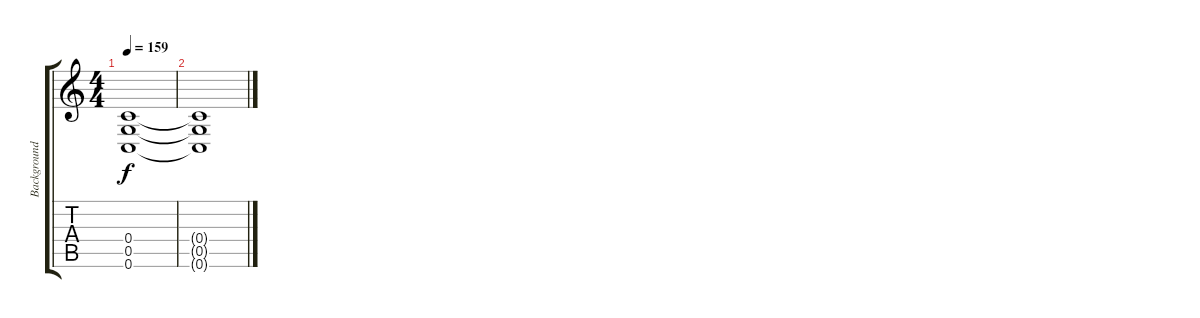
\track ("Background Guitar (Dan Jacobs)" "Background") {instrument distortionguitar}
\staff {score tabs}
\tuning (D4 A3 F3 C3 G2 C2) {hide}
\ts (4 4)
\tempo 159
\clef g2
\ks c
(0.4{t} 0.5{t} 0.6{t}).1{dy f} |
(0.4{t} 0.5{t} 0.6{t}).1
